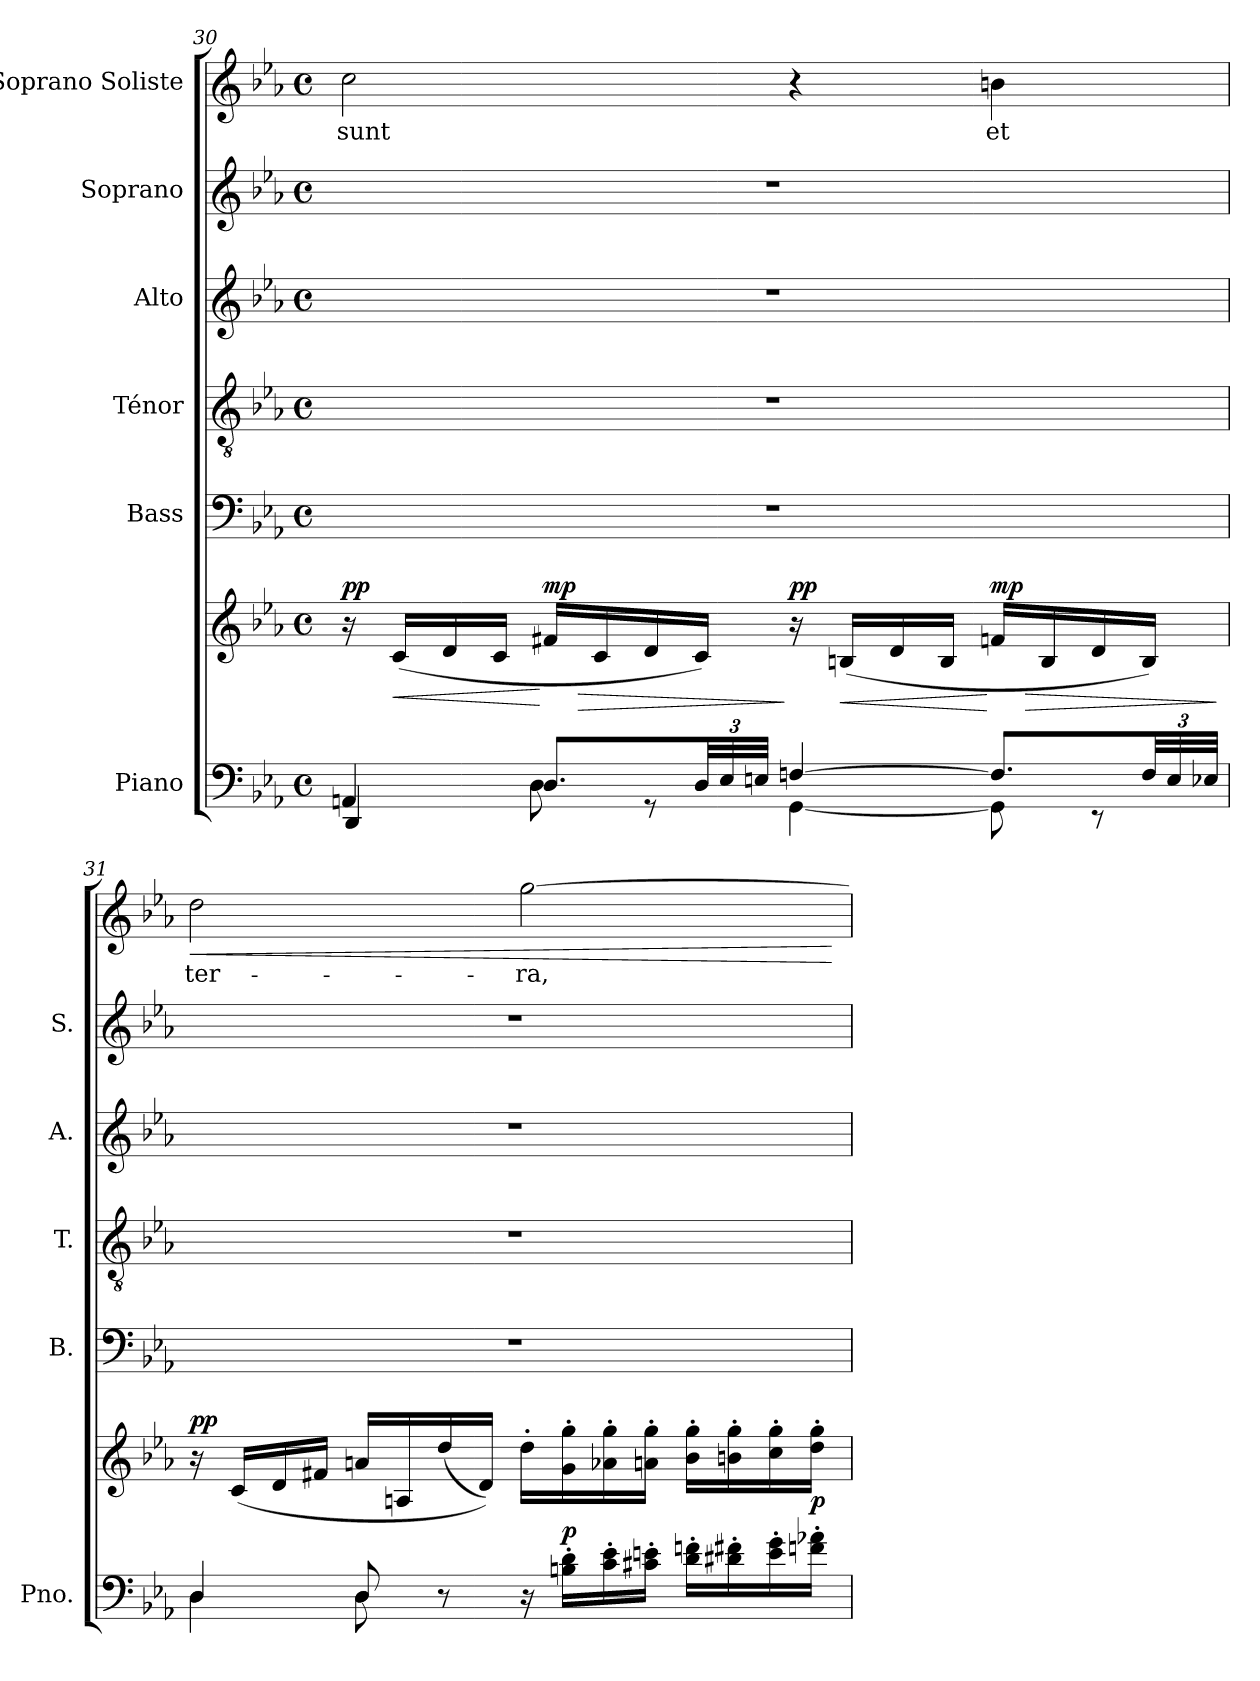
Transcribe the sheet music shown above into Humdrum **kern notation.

**kern	**kern	**dynam	**kern	**kern	**kern	**kern	**kern	**text	**dynam
*part6	*part6	*part6	*part5	*part4	*part3	*part2	*part1	*part1	*part1
*staff7	*staff6	*staff6/7	*staff5	*staff4	*staff3	*staff2	*staff1	*staff1	*staff1
*I"Piano	*	*	*I"Bass	*I"Ténor	*I"Alto	*I"Soprano	*I"Soprano Soliste	*	*
*I'Pno.	*	*	*I'B.	*I'T.	*I'A.	*I'S.	*	*	*
!!LO:LB:g=z
*clefF4	*clefG2	*	*clefF4	*clefGv2	*clefG2	*clefG2	*clefG2	*	*
*	*	*	*	*	*ITrd2c3	*	*	*	*
*k[b-e-a-]	*k[b-e-a-]	*	*k[b-e-a-]	*k[b-e-a-]	*k[]	*k[b-e-a-]	*k[b-e-a-]	*	*
*M4/4	*M4/4	*	*M4/4	*M4/4	*M4/4	*M4/4	*M4/4	*	*
*met(c)	*met(c)	*	*met(c)	*met(c)	*met(c)	*met(c)	*met(c)	*	*
=30	=30	=30	=30	=30	=30	=30	=30	=30	=30
*^	*	*	*	*	*	*	*	*	*
!	!	!	!LO:DY:a	!	!	!	!	!	!	!
4AAn/	4DD/	16r	pp	1r	1r	1r	1r	2cc\	sunt	.
!	!	!	!LO:HP:b	!	!	!	!	!	!	!
.	.	(16c/LL	<	.	.	.	.	.	.	.
.	.	16d/	.	.	.	.	.	.	.	.
.	.	16c/JJ	.	.	.	.	.	.	.	.
!	!	!	!LO:HP:n=1:b	!	!	!	!	!	!	!
!	!	!	!LO:DY:n=1:a	!	!	!	!	!	!	!
8.D/L	8D\	16f#X/LL	[ > mp	.	.	.	.	.	.	.
.	.	16c/	.	.	.	.	.	.	.	.
.	8r	16d/	.	.	.	.	.	.	.	.
*Xbrackettup	*	*	*	*	*	*	*	*	*	*
48D/LL	.	16c/JJ)	.	.	.	.	.	.	.	.
48E-/	.	.	.	.	.	.	.	.	.	.
48En/JJJ	.	.	.	.	.	.	.	.	.	.
!	!	!	!LO:DY:n=2:a	!	!	!	!	!	!	!
[4Fn/	[4GG\	16r	] pp	.	.	.	.	4r	.	.
!	!	!	!LO:HP:b	!	!	!	!	!	!	!
.	.	(16Bn/LL	<	.	.	.	.	.	.	.
.	.	16d/	.	.	.	.	.	.	.	.
.	.	16B/JJ	.	.	.	.	.	.	.	.
!	!	!	!LO:HP:n=1:b	!	!	!	!	!	!	!
!	!	!	!LO:DY:n=3:a	!	!	!	!	!	!	!
8.F/L]	8GG\]	16fn/LL	[ > mp	.	.	.	.	4bn\	et	.
.	.	16B/	.	.	.	.	.	.	.	.
.	8r	16d/	.	.	.	.	.	.	.	.
48F/LL	.	16B/JJ)	.	.	.	.	.	.	.	.
48E/	.	.	.	.	.	.	.	.	.	.
48E-X/JJJ	.	.	.	.	.	.	.	.	.	.
*v	*v	*	*	*	*	*	*	*	*	*
.	.	]	.	.	.	.	.	.	.
=31	=31	=31	=31	=31	=31	=31	=31	=31	=31
*^	*	*	*	*	*	*	*	*	*
!	!	!	!LO:DY:a	!	!	!	!	!	!	!LO:HP:b
4D/	4D\	16r	pp	1r	1r	1r	1r	2dd\	ter-	<
.	.	(16c/LL	.	.	.	.	.	.	.	.
.	.	16d/	.	.	.	.	.	.	.	.
.	.	16f#X/JJ	.	.	.	.	.	.	.	.
8D/	8D\	16an/LL	.	.	.	.	.	.	.	.
.	.	16An/	.	.	.	.	.	.	.	.
8r	2ryy	(16dd/	.	.	.	.	.	.	.	.
.	.	16d/JJ))	.	.	.	.	.	.	.	.
16r	.	16dd'\LL	.	.	.	.	.	[2gg\	-ra,	.
!	!	!	!LO:DY:a=2	!	!	!	!	!	!	!
16Bn\' 16d\'LL	.	16g\' 16gg\'	p	.	.	.	.	.	.	.
16c\' 16e-\'	.	16a-X\' 16gg\'	.	.	.	.	.	.	.	.
16c#X\' 16en\'JJ	.	16an\' 16gg\'JJ	.	.	.	.	.	.	.	.
16d\' 16fn\'LL	.	16b-\' 16gg\'LL	.	.	.	.	.	.	.	.
16d#X\' 16f#X\'	.	16bn\' 16gg\'	.	.	.	.	.	.	.	.
16e\' 16g\'	8ryy	16cc\' 16gg\'	.	.	.	.	.	.	.	.
!	!	!	!LO:DY:a=2	!	!	!	!	!	!	!
16fn\' 16a-X\'JJ	.	16dd\' 16gg\'JJ	p	.	.	.	.	.	.	.
*v	*v	*	*	*	*	*	*	*	*	*
.	.	.	.	.	.	.	.	.	[
=	=	=	=	=	=	=	=	=	=
*-	*-	*-	*-	*-	*-	*-	*-	*-	*-
